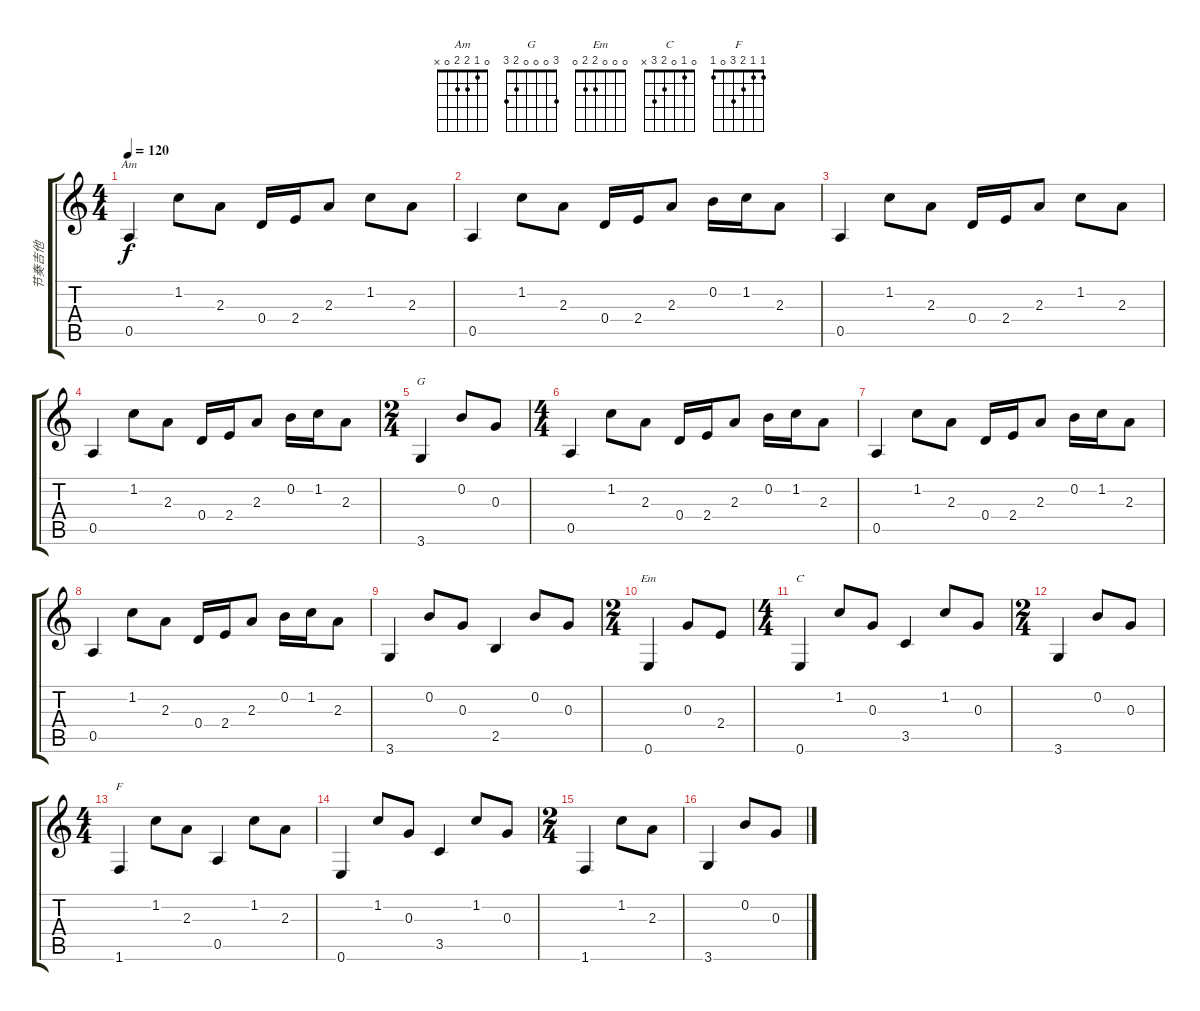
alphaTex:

\track ("节奏吉他" "节奏吉他") {instrument acousticguitarsteel}
\staff {score tabs}
\tuning (E4 B3 G3 D3 A2 E2) {hide}
\chord ("Am" 0 1 2 2 0 x)
\chord ("G" 3 0 0 0 2 3)
\chord ("Em" 0 0 0 2 2 0)
\chord ("C" 0 1 0 2 3 x)
\chord ("F" 1 1 2 3 0 1)
\ts (4 4)
\tempo 120
\clef g2
\ks c
0.5.4{ch "Am" dy f instrument acousticguitarsteel} 1.2.8 2.3.8 0.4.16 2.4.16 2.3.8 1.2.8 2.3.8 |
0.5.4 1.2.8 2.3.8 0.4.16 2.4.16 2.3.8 0.2.16 1.2.16 2.3.8 |
0.5.4 1.2.8 2.3.8 0.4.16 2.4.16 2.3.8 1.2.8 2.3.8 |
0.5.4 1.2.8 2.3.8 0.4.16 2.4.16 2.3.8 0.2.16 1.2.16 2.3.8 |
\ts (2 4)
3.6.4{ch "G"} 0.2.8 0.3.8 |
\ts (4 4)
0.5.4 1.2.8 2.3.8 0.4.16 2.4.16 2.3.8 0.2.16 1.2.16 2.3.8 |
0.5.4 1.2.8 2.3.8 0.4.16 2.4.16 2.3.8 0.2.16 1.2.16 2.3.8 |
0.5.4 1.2.8 2.3.8 0.4.16 2.4.16 2.3.8 0.2.16 1.2.16 2.3.8 |
3.6.4 0.2.8 0.3.8 2.5.4 0.2.8 0.3.8 |
\ts (2 4)
0.6.4{ch "Em"} 0.3.8 2.4.8 |
\ts (4 4)
0.6.4{ch "C"} 1.2.8 0.3.8 3.5.4 1.2.8 0.3.8 |
\ts (2 4)
3.6.4 0.2.8 0.3.8 |
\ts (4 4)
1.6.4{ch "F"} 1.2.8 2.3.8 0.5.4 1.2.8 2.3.8 |
0.6.4 1.2.8 0.3.8 3.5.4 1.2.8 0.3.8 |
\ts (2 4)
1.6.4 1.2.8 2.3.8 |
3.6.4 0.2.8 0.3.8
